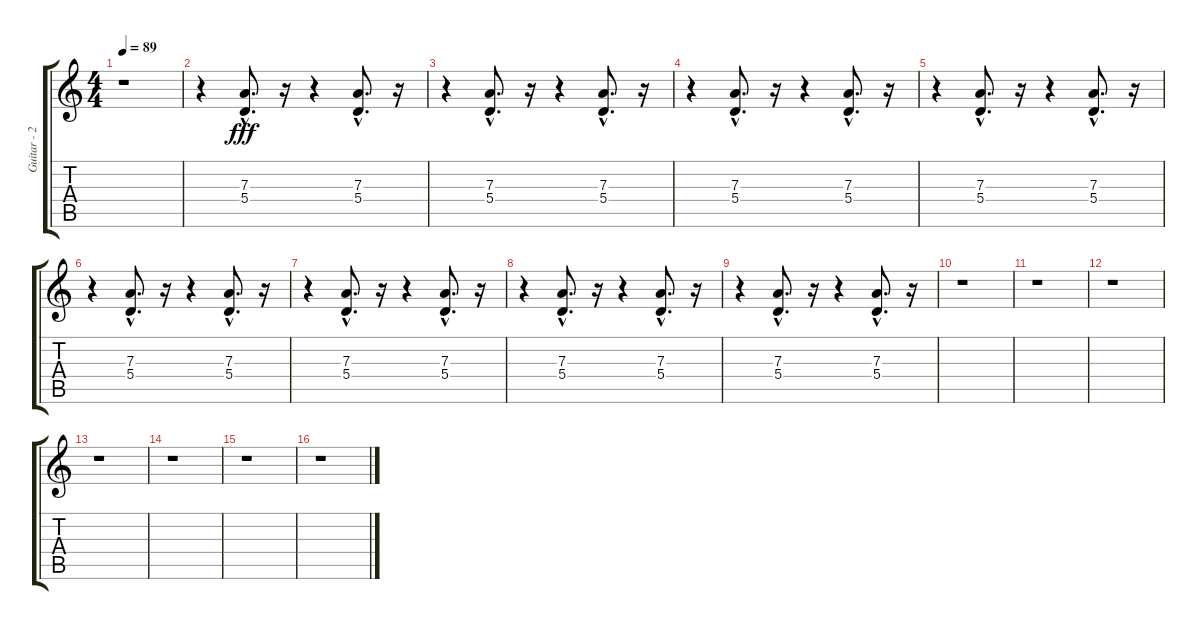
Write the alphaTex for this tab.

\track ("Guitar - 2" "Guitar - 2") {instrument distortionguitar}
\staff {score tabs}
\tuning (B3 G3 D3 A2 E2 B1) {hide}
\ts (4 4)
\tempo 89
\clef g2
\ks c
r.1{dy fff} |
r.4 (7.3{hac} 5.4{hac}).8{d} r.16 r.4 (7.3{hac} 5.4{hac}).8{d} r.16 |
r.4 (7.3{hac} 5.4{hac}).8{d} r.16 r.4 (7.3{hac} 5.4{hac}).8{d} r.16 |
r.4 (7.3{hac} 5.4{hac}).8{d} r.16 r.4 (7.3{hac} 5.4{hac}).8{d} r.16 |
r.4 (7.3{hac} 5.4{hac}).8{d} r.16 r.4 (7.3{hac} 5.4{hac}).8{d} r.16 |
r.4 (7.3{hac} 5.4{hac}).8{d} r.16 r.4 (7.3{hac} 5.4{hac}).8{d} r.16 |
r.4 (7.3{hac} 5.4{hac}).8{d} r.16 r.4 (7.3{hac} 5.4{hac}).8{d} r.16 |
r.4 (7.3{hac} 5.4{hac}).8{d} r.16 r.4 (7.3{hac} 5.4{hac}).8{d} r.16 |
r.4 (7.3{hac} 5.4{hac}).8{d} r.16 r.4 (7.3{hac} 5.4{hac}).8{d} r.16 |
r.1 |
r.1 |
r.1 |
r.1 |
r.1 |
r.1 |
r.1
